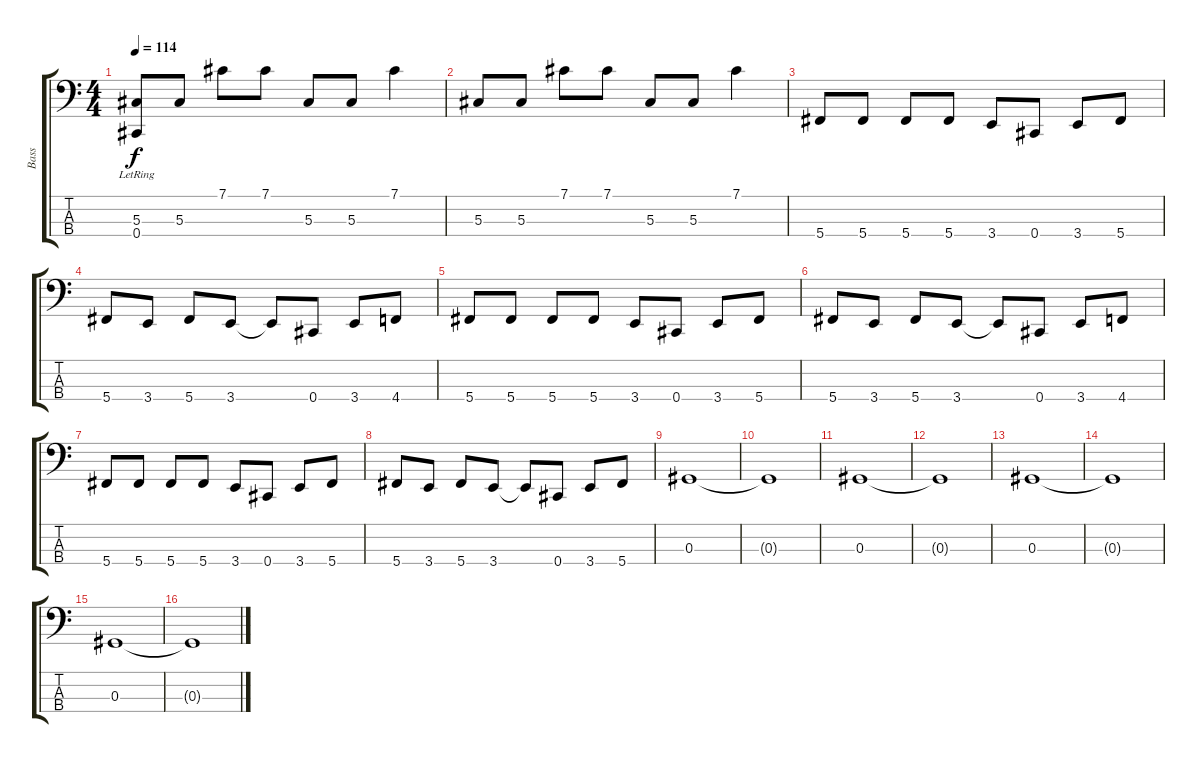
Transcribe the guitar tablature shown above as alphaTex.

\track ("Bass" "Bass") {instrument electricbasspick}
\staff {score tabs}
\tuning (Gb2 Db2 Ab1 Db1) {hide}
\ts (4 4)
\tempo 114
\clef f4
\ks c
(5.3 0.4{lr}).8{dy f} 5.3.8 7.1.8 7.1.8 5.3.8 5.3.8 7.1.4 |
5.3.8 5.3.8 7.1.8 7.1.8 5.3.8 5.3.8 7.1.4 |
5.4.8 5.4.8 5.4.8 5.4.8 3.4.8 0.4.8 3.4.8 5.4.8 |
5.4.8 3.4.8 5.4.8 3.4.8 3.4{t}.8 0.4.8 3.4.8 4.4.8 |
5.4.8 5.4.8 5.4.8 5.4.8 3.4.8 0.4.8 3.4.8 5.4.8 |
5.4.8 3.4.8 5.4.8 3.4.8 3.4{t}.8 0.4.8 3.4.8 4.4.8 |
5.4.8 5.4.8 5.4.8 5.4.8 3.4.8 0.4.8 3.4.8 5.4.8 |
5.4.8 3.4.8 5.4.8 3.4.8 3.4{t}.8 0.4.8 3.4.8 5.4.8 |
0.3.1 |
0.3{t}.1 |
0.3.1 |
0.3{t}.1 |
0.3.1 |
0.3{t}.1 |
0.3.1 |
0.3{t}.1
